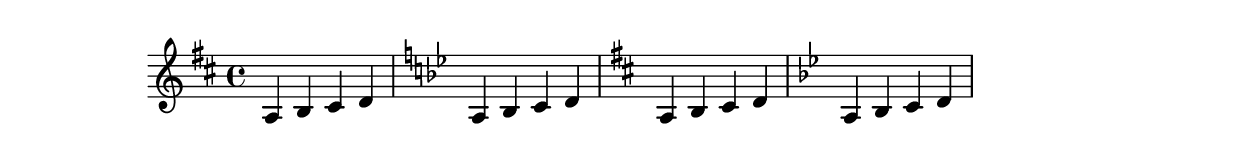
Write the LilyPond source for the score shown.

%% Do not edit this file; it is auto-generated from LSR http://lsr.dsi.unimi.it
%% This file is in the public domain.
\version "2.11.46"

\header {
  lsrtags = "pitches"

  texidoc = "
When the key signature changes, natural signs are automatically printed
to cancel any accidentals from previous key signatures.  This may be
prevented by setting to \"false\" the @code{printKeyCancellation}
property in the @code{Staff} context. 

"
  doctitle = "Preventing natural signs from being printed when the key signature changes"
} % begin verbatim
\relative c' {
  \key d \major
  a4 b cis d
  \key g \minor
  a4 bes c d
  \set Staff.printKeyCancellation = ##f
  \key d \major
  a4 b cis d
  \key g \minor
  a4 bes c d
}
